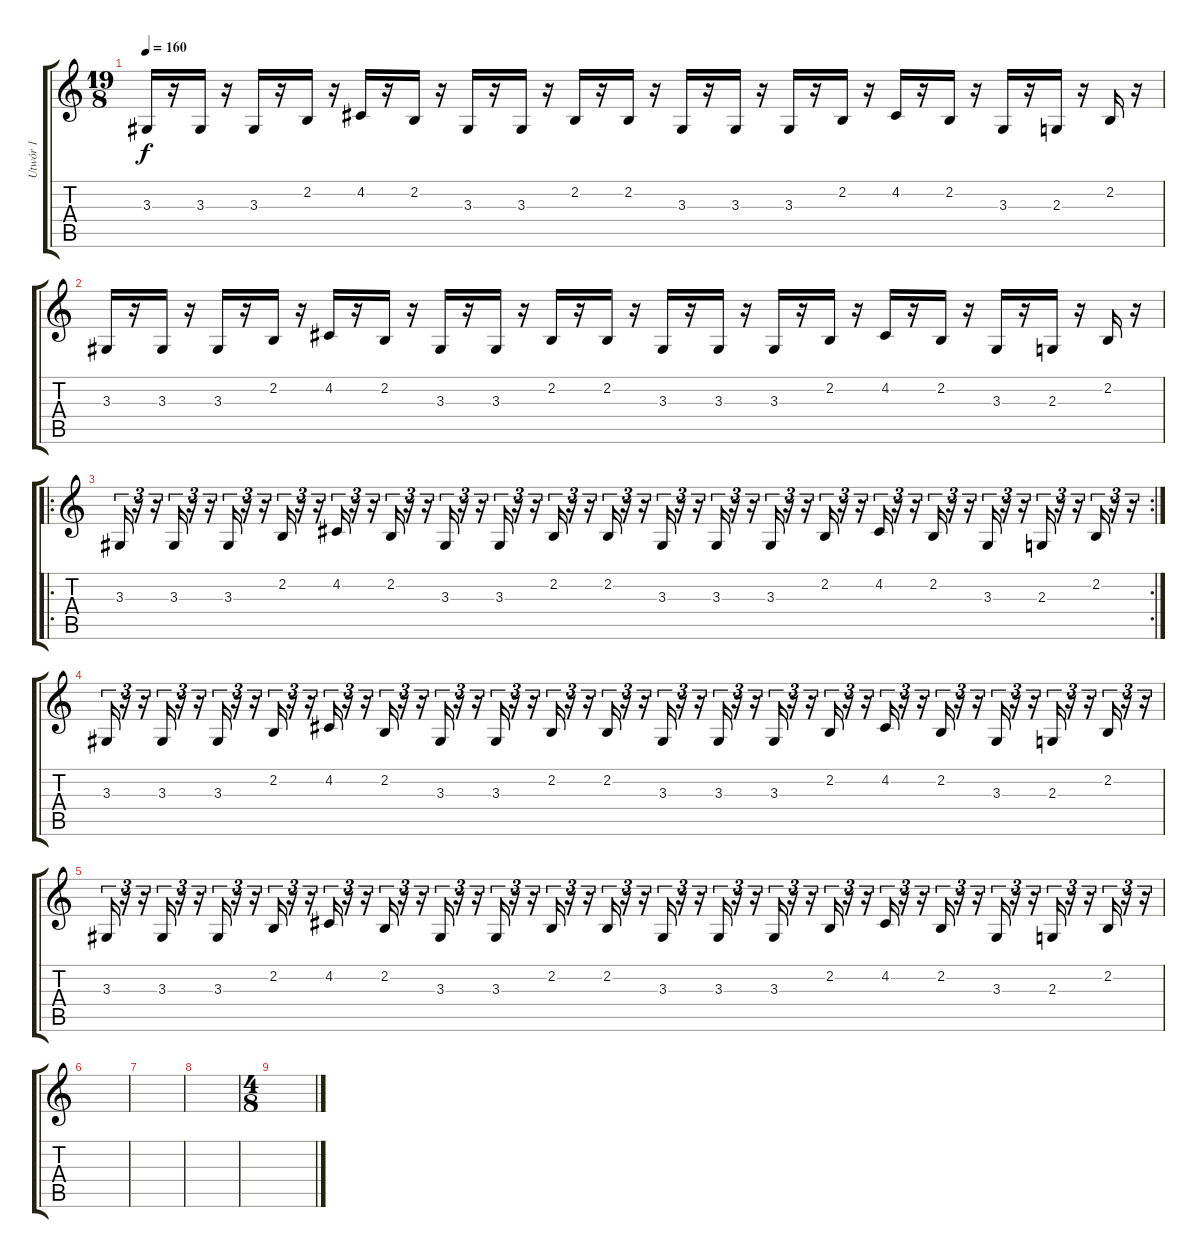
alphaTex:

\track ("Utwór 1" "Utwór 1") {instrument lead2sawtooth}
\staff {score tabs}
\tuning (D4 A3 F3 C3 G2 D2) {hide}
\ts (19 8)
\tempo 160
\clef g2
\ks c
3.3.16{dy f instrument lead2sawtooth} r.16 3.3.16 r.16 3.3.16 r.16 2.2.16 r.16 4.2.16 r.16 2.2.16 r.16 3.3.16 r.16 3.3.16 r.16 2.2.16 r.16 2.2.16 r.16 3.3.16 r.16 3.3.16 r.16 3.3.16 r.16 2.2.16 r.16 4.2.16 r.16 2.2.16 r.16 3.3.16 r.16 2.3.16 r.16 2.2.16 r.16 |
3.3.16 r.16 3.3.16 r.16 3.3.16 r.16 2.2.16 r.16 4.2.16 r.16 2.2.16 r.16 3.3.16 r.16 3.3.16 r.16 2.2.16 r.16 2.2.16 r.16 3.3.16 r.16 3.3.16 r.16 3.3.16 r.16 2.2.16 r.16 4.2.16 r.16 2.2.16 r.16 3.3.16 r.16 2.3.16 r.16 2.2.16 r.16 |
\ro
\rc 2
3.3.16{tu (3 2)} r.16{tu (3 2)} r.16{tu (3 2)} 3.3.16{tu (3 2)} r.16{tu (3 2)} r.16{tu (3 2)} 3.3.16{tu (3 2)} r.16{tu (3 2)} r.16{tu (3 2)} 2.2.16{tu (3 2)} r.16{tu (3 2)} r.16{tu (3 2)} 4.2.16{tu (3 2)} r.16{tu (3 2)} r.16{tu (3 2)} 2.2.16{tu (3 2)} r.16{tu (3 2)} r.16{tu (3 2)} 3.3.16{tu (3 2)} r.16{tu (3 2)} r.16{tu (3 2)} 3.3.16{tu (3 2)} r.16{tu (3 2)} r.16{tu (3 2)} 2.2.16{tu (3 2)} r.16{tu (3 2)} r.16{tu (3 2)} 2.2.16{tu (3 2)} r.16{tu (3 2)} r.16{tu (3 2)} 3.3.16{tu (3 2)} r.16{tu (3 2)} r.16{tu (3 2)} 3.3.16{tu (3 2)} r.16{tu (3 2)} r.16{tu (3 2)} 3.3.16{tu (3 2)} r.16{tu (3 2)} r.16{tu (3 2)} 2.2.16{tu (3 2)} r.16{tu (3 2)} r.16{tu (3 2)} 4.2.16{tu (3 2)} r.16{tu (3 2)} r.16{tu (3 2)} 2.2.16{tu (3 2)} r.16{tu (3 2)} r.16{tu (3 2)} 3.3.16{tu (3 2)} r.16{tu (3 2)} r.16{tu (3 2)} 2.3.16{tu (3 2)} r.16{tu (3 2)} r.16{tu (3 2)} 2.2.16{tu (3 2)} r.16{tu (3 2)} r.16{tu (3 2)} |
3.3.16{tu (3 2)} r.16{tu (3 2)} r.16{tu (3 2)} 3.3.16{tu (3 2)} r.16{tu (3 2)} r.16{tu (3 2)} 3.3.16{tu (3 2)} r.16{tu (3 2)} r.16{tu (3 2)} 2.2.16{tu (3 2)} r.16{tu (3 2)} r.16{tu (3 2)} 4.2.16{tu (3 2)} r.16{tu (3 2)} r.16{tu (3 2)} 2.2.16{tu (3 2)} r.16{tu (3 2)} r.16{tu (3 2)} 3.3.16{tu (3 2)} r.16{tu (3 2)} r.16{tu (3 2)} 3.3.16{tu (3 2)} r.16{tu (3 2)} r.16{tu (3 2)} 2.2.16{tu (3 2)} r.16{tu (3 2)} r.16{tu (3 2)} 2.2.16{tu (3 2)} r.16{tu (3 2)} r.16{tu (3 2)} 3.3.16{tu (3 2)} r.16{tu (3 2)} r.16{tu (3 2)} 3.3.16{tu (3 2)} r.16{tu (3 2)} r.16{tu (3 2)} 3.3.16{tu (3 2)} r.16{tu (3 2)} r.16{tu (3 2)} 2.2.16{tu (3 2)} r.16{tu (3 2)} r.16{tu (3 2)} 4.2.16{tu (3 2)} r.16{tu (3 2)} r.16{tu (3 2)} 2.2.16{tu (3 2)} r.16{tu (3 2)} r.16{tu (3 2)} 3.3.16{tu (3 2)} r.16{tu (3 2)} r.16{tu (3 2)} 2.3.16{tu (3 2)} r.16{tu (3 2)} r.16{tu (3 2)} 2.2.16{tu (3 2)} r.16{tu (3 2)} r.16{tu (3 2)} |
3.3.16{tu (3 2)} r.16{tu (3 2)} r.16{tu (3 2)} 3.3.16{tu (3 2)} r.16{tu (3 2)} r.16{tu (3 2)} 3.3.16{tu (3 2)} r.16{tu (3 2)} r.16{tu (3 2)} 2.2.16{tu (3 2)} r.16{tu (3 2)} r.16{tu (3 2)} 4.2.16{tu (3 2)} r.16{tu (3 2)} r.16{tu (3 2)} 2.2.16{tu (3 2)} r.16{tu (3 2)} r.16{tu (3 2)} 3.3.16{tu (3 2)} r.16{tu (3 2)} r.16{tu (3 2)} 3.3.16{tu (3 2)} r.16{tu (3 2)} r.16{tu (3 2)} 2.2.16{tu (3 2)} r.16{tu (3 2)} r.16{tu (3 2)} 2.2.16{tu (3 2)} r.16{tu (3 2)} r.16{tu (3 2)} 3.3.16{tu (3 2)} r.16{tu (3 2)} r.16{tu (3 2)} 3.3.16{tu (3 2)} r.16{tu (3 2)} r.16{tu (3 2)} 3.3.16{tu (3 2)} r.16{tu (3 2)} r.16{tu (3 2)} 2.2.16{tu (3 2)} r.16{tu (3 2)} r.16{tu (3 2)} 4.2.16{tu (3 2)} r.16{tu (3 2)} r.16{tu (3 2)} 2.2.16{tu (3 2)} r.16{tu (3 2)} r.16{tu (3 2)} 3.3.16{tu (3 2)} r.16{tu (3 2)} r.16{tu (3 2)} 2.3.16{tu (3 2)} r.16{tu (3 2)} r.16{tu (3 2)} 2.2.16{tu (3 2)} r.16{tu (3 2)} r.16{tu (3 2)} |
|
|
|
\ts (4 8)
